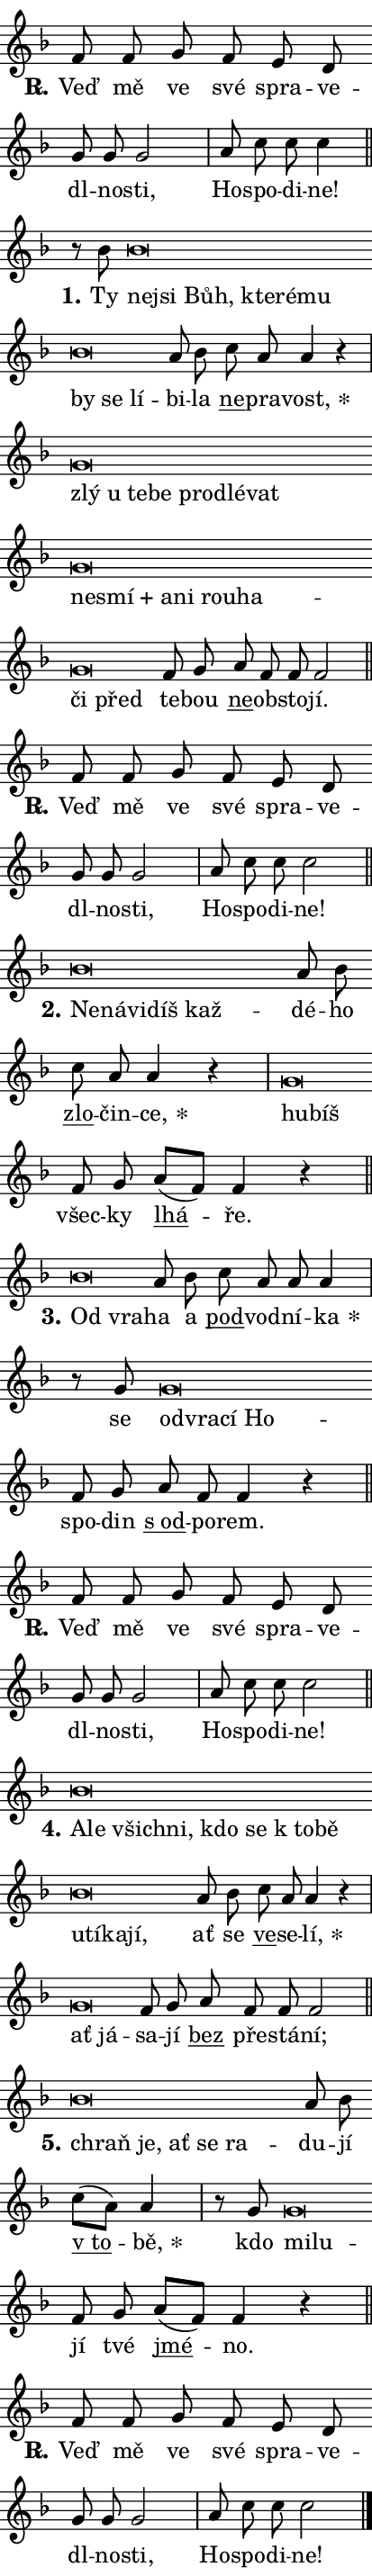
\version "2.22.1"
\header { tagline = "" }
\paper {
  indent = 0\cm
  top-margin = 0\cm
  right-margin = 0\cm
  bottom-margin = 0\cm
  left-margin = 0\cm
  paper-width = 7\cm
  page-breaking = #ly:one-page-breaking
  system-system-spacing.basic-distance = #11
  score-system-spacing.basic-distance = #11
  ragged-last = ##f
}


%% Author: Thomas Morley
%% https://lists.gnu.org/archive/html/lilypond-user/2020-05/msg00002.html
#(define (line-position grob)
"Returns position of @var[grob} in current system:
   @code{'start}, if at first time-step
   @code{'end}, if at last time-step
   @code{'middle} otherwise
"
  (let* ((col (ly:item-get-column grob))
         (ln (ly:grob-object col 'left-neighbor))
         (rn (ly:grob-object col 'right-neighbor))
         (col-to-check-left (if (ly:grob? ln) ln col))
         (col-to-check-right (if (ly:grob? rn) rn col))
         (break-dir-left
           (and
             (ly:grob-property col-to-check-left 'non-musical #f)
             (ly:item-break-dir col-to-check-left)))
         (break-dir-right
           (and
             (ly:grob-property col-to-check-right 'non-musical #f)
             (ly:item-break-dir col-to-check-right))))
        (cond ((eqv? 1 break-dir-left) 'start)
              ((eqv? -1 break-dir-right) 'end)
              (else 'middle))))

#(define (tranparent-at-line-position vctor)
  (lambda (grob)
  "Relying on @code{line-position} select the relevant enry from @var{vctor}.
Used to determine transparency,"
    (case (line-position grob)
      ((end) (not (vector-ref vctor 0)))
      ((middle) (not (vector-ref vctor 1)))
      ((start) (not (vector-ref vctor 2))))))

noteHeadBreakVisibility =
#(define-music-function (break-visibility)(vector?)
"Makes @code{NoteHead}s transparent relying on @var{break-visibility}"
#{
  \override NoteHead.transparent =
    #(tranparent-at-line-position break-visibility)
#})

#(define delete-ledgers-for-transparent-note-heads
  (lambda (grob)
    "Reads whether a @code{NoteHead} is transparent.
If so this @code{NoteHead} is removed from @code{'note-heads} from
@var{grob}, which is supposed to be @code{LedgerLineSpanner}.
As a result ledgers are not printed for this @code{NoteHead}"
    (let* ((nhds-array (ly:grob-object grob 'note-heads))
           (nhds-list
             (if (ly:grob-array? nhds-array)
                 (ly:grob-array->list nhds-array)
                 '()))
           ;; Relies on the transparent-property being done before
           ;; Staff.LedgerLineSpanner.after-line-breaking is executed.
           ;; This is fragile ...
           (to-keep
             (remove
               (lambda (nhd)
                 (ly:grob-property nhd 'transparent #f))
               nhds-list)))
      ;; TODO find a better method to iterate over grob-arrays, similiar
      ;; to filter/remove etc for lists
      ;; For now rebuilt from scratch
      (set! (ly:grob-object grob 'note-heads)  '())
      (for-each
        (lambda (nhd)
          (ly:pointer-group-interface::add-grob grob 'note-heads nhd))
        to-keep))))

hideNotes = {
  \noteHeadBreakVisibility #begin-of-line-visible
}
unHideNotes = {
  \noteHeadBreakVisibility #all-visible
}

% work-around for resetting accidentals
% https://lilypond.org/doc/v2.23/Documentation/notation/displaying-rhythms#unmetered-music
cadenzaMeasure = {
  \cadenzaOff
  \partial 1024 s1024
  \cadenzaOn
}

#(define-markup-command (accent layout props text) (markup?)
  "Underline accented syllable"
  (interpret-markup layout props
    #{\markup \override #'(offset . 4.3) \underline { #text }#}))

responsum = \markup \concat {
  "R" \hspace #-1.05 \path #0.1 #'((moveto 0 0.07) (lineto 0.9 0.8)) \hspace #0.05 "."
}

\layout {
    \context {
        \Staff
        \remove "Time_signature_engraver"
        \override LedgerLineSpanner.after-line-breaking = #delete-ledgers-for-transparent-note-heads
    }
    \context {
        \Voice {
            \override NoteHead.output-attributes = #'((class . "notehead"))
            \override Hairpin.height = #0.55
        }
    }
    \context {
        \Lyrics {
            \override StanzaNumber.output-attributes = #'((class . "stanzanumber"))
            \override LyricSpace.minimum-distance = #0.9
            \override LyricText.font-name = #"TeX Gyre Schola"
            \override LyricText.font-size = 1
            \override StanzaNumber.font-name = #"TeX Gyre Schola Bold"
            \override StanzaNumber.font-size = 1
        }
    }
}

% magnetic-lyrics.ily
%
%   written by
%     Jean Abou Samra <jean@abou-samra.fr>
%     Werner Lemberg <wl@gnu.org>
%
%   adapted by
%     Jiri Hon <jiri.hon@gmail.com>
%
% Version 2022-Apr-15

% https://www.mail-archive.com/lilypond-user@gnu.org/msg149350.html

#(define (Left_hyphen_pointer_engraver context)
   "Collect syllable-hyphen-syllable occurrences in lyrics and store
them in properties.  This engraver only looks to the left.  For
example, if the lyrics input is @code{foo -- bar}, it does the
following.

@itemize @bullet
@item
Set the @code{text} property of the @code{LyricHyphen} grob between
@q{foo} and @q{bar} to @code{foo}.

@item
Set the @code{left-hyphen} property of the @code{LyricText} grob with
text @q{foo} to the @code{LyricHyphen} grob between @q{foo} and
@q{bar}.
@end itemize

Use this auxiliary engraver in combination with the
@code{lyric-@/text::@/apply-@/magnetic-@/offset!} hook."
   (let ((hyphen #f)
         (text #f))
     (make-engraver
      (acknowledgers
       ((lyric-syllable-interface engraver grob source-engraver)
        (set! text grob)))
      (end-acknowledgers
       ((lyric-hyphen-interface engraver grob source-engraver)
        ;(when (not (grob::has-interface grob 'lyric-space-interface))
          (set! hyphen grob)));)
      ((stop-translation-timestep engraver)
       (when (and text hyphen)
         (ly:grob-set-object! text 'left-hyphen hyphen))
       (set! text #f)
       (set! hyphen #f)))))

#(define (lyric-text::apply-magnetic-offset! grob)
   "If the space between two syllables is less than the value in
property @code{LyricText@/.details@/.squash-threshold}, move the right
syllable to the left so that it gets concatenated with the left
syllable.

Use this function as a hook for
@code{LyricText@/.after-@/line-@/breaking} if the
@code{Left_@/hyphen_@/pointer_@/engraver} is active."
   (let ((hyphen (ly:grob-object grob 'left-hyphen #f)))
     (when hyphen
       (let ((left-text (ly:spanner-bound hyphen LEFT)))
         (when (grob::has-interface left-text 'lyric-syllable-interface)
           (let* ((common (ly:grob-common-refpoint grob left-text X))
                  (this-x-ext (ly:grob-extent grob common X))
                  (left-x-ext
                   (begin
                     ;; Trigger magnetism for left-text.
                     (ly:grob-property left-text 'after-line-breaking)
                     (ly:grob-extent left-text common X)))
                  ;; `delta` is the gap width between two syllables.
                  (delta (- (interval-start this-x-ext)
                            (interval-end left-x-ext)))
                  (details (ly:grob-property grob 'details))
                  (threshold (assoc-get 'squash-threshold details 0.2)))
             (when (< delta threshold)
               (let* (;; We have to manipulate the input text so that
                      ;; ligatures crossing syllable boundaries are not
                      ;; disabled.  For languages based on the Latin
                      ;; script this is essentially a beautification.
                      ;; However, for non-Western scripts it can be a
                      ;; necessity.
                      (lt (ly:grob-property left-text 'text))
                      (rt (ly:grob-property grob 'text))
                      (is-space (grob::has-interface hyphen 'lyric-space-interface))
                      (space (if is-space " " ""))
                      (space-markup (grob-interpret-markup grob " "))
                      (space-size (interval-length (ly:stencil-extent space-markup X)))
                      (extra-delta (if is-space space-size 0))
                      ;; Append new syllable.
                      (ltrt-space (if (and (string? lt) (string? rt))
                                (string-append lt space rt)
                                (make-concat-markup (list lt space rt))))
                      ;; Right-align `ltrt` to the right side.
                      (ltrt-space-markup (grob-interpret-markup
                               grob
                               (make-translate-markup
                                (cons (interval-length this-x-ext) 0)
                                (make-right-align-markup ltrt-space)))))
                 (begin
                   ;; Don't print `left-text`.
                   (ly:grob-set-property! left-text 'stencil #f)
                   ;; Set text and stencil (which holds all collected
                   ;; syllables so far) and shift it to the left.
                   (ly:grob-set-property! grob 'text ltrt-space)
                   (ly:grob-set-property! grob 'stencil ltrt-space-markup)
                   (ly:grob-translate-axis! grob (- (- delta extra-delta)) X))))))))))


#(define (lyric-hyphen::displace-bounds-first grob)
   ;; Make very sure this callback isn't triggered too early.
   (let ((left (ly:spanner-bound grob LEFT))
         (right (ly:spanner-bound grob RIGHT)))
     (ly:grob-property left 'after-line-breaking)
     (ly:grob-property right 'after-line-breaking)
     (ly:lyric-hyphen::print grob)))

squashThreshold = #0.4

\layout {
  \context {
    \Lyrics
    \consists #Left_hyphen_pointer_engraver
    \override LyricText.after-line-breaking =
      #lyric-text::apply-magnetic-offset!
    \override LyricHyphen.stencil = #lyric-hyphen::displace-bounds-first
    \override LyricText.details.squash-threshold = \squashThreshold
    \override LyricHyphen.minimum-distance = 0
    \override LyricHyphen.minimum-length = \squashThreshold
  }
}

squash = \override LyricText.details.squash-threshold = 9999
unSquash = \override LyricText.details.squash-threshold = \squashThreshold

left = \override LyricText.self-alignment-X = #LEFT
unLeft = \revert LyricText.self-alignment-X

starOffset = #(lambda (grob) 
                (let ((x_offset (ly:self-alignment-interface::aligned-on-x-parent grob)))
                  (if (= x_offset 0) 0 (+ x_offset 1.2))))

star = #(define-music-function (syllable)(string?)
"Append star separator at the end of a syllable"
#{
  \once \override LyricText.X-offset = #starOffset
  \lyricmode { \markup {
    #syllable
    \override #'((font-name . "TeX Gyre Schola Bold")) \hspace #0.2 \lower #0.65 \larger "*"
  } }
#})

starAccent = #(define-music-function (syllable)(string?)
"Append star separator at the end of a syllable and make accent"
#{
  \once \override LyricText.X-offset = #starOffset
  \lyricmode { \markup {
    \accent #syllable
    \override #'((font-name . "TeX Gyre Schola Bold")) \hspace #0.2 \lower #0.65 \larger "*"
  } }
#})

breath = #(define-music-function (syllable)(string?)
"Append breathing indicator at the end of a syllable"
#{
  \lyricmode { \markup { #syllable "+" } }
#})

optionalBreath = #(define-music-function (syllable)(string?)
"Append optional breathing indicator at the end of a syllable"
#{
  \lyricmode { \markup { #syllable "(+)" } }
#})


\score {
    <<
        \new Voice = "melody" { \cadenzaOn \key f \major \relative { f'8 f g f e d \bar "" g g g2 \cadenzaMeasure \bar "|" a8 c c c4 \cadenzaMeasure \bar "||" \break }
\relative { r8 bes'8 bes\breve*1/16 \hideNotes \breve*1/16 \bar "" \breve*1/16 \bar "" \breve*1/16 \bar "" \breve*1/16 \bar "" \breve*1/16 \bar "" \breve*1/16 \bar "" \breve*1/16 \breve*1/16 \bar "" \unHideNotes a8 bes \bar "" c a a4 r \cadenzaMeasure \bar "|" g\breve*1/16 \hideNotes \breve*1/16 \bar "" \breve*1/16 \bar "" \breve*1/16 \bar "" \breve*1/16 \bar "" \breve*1/16 \bar "" \breve*1/16 \bar "" \breve*1/16 \bar "" \breve*1/16 \bar "" \breve*1/16 \bar "" \breve*1/16 \bar "" \breve*1/16 \bar "" \breve*1/16 \bar "" \breve*1/16 \breve*1/16 \bar "" \unHideNotes f8 g \bar "" a f f f2 \cadenzaMeasure \bar "||" \break }
\relative { f'8 f g f e d \bar "" g g g2 \cadenzaMeasure \bar "|" a8 c c c2 \cadenzaMeasure \bar "||" \break }
\relative { bes'\breve*1/16 \hideNotes \breve*1/16 \bar "" \breve*1/16 \bar "" \breve*1/16 \breve*1/16 \bar "" \unHideNotes a8 bes \bar "" c a a4 r \cadenzaMeasure \bar "|" g\breve*1/16 \hideNotes \breve*1/16 \bar "" \unHideNotes f8 g \bar "" a[( f)] f4 r \cadenzaMeasure \bar "||" \break }
\relative { bes'\breve*1/16 \hideNotes \breve*1/16 \bar "" \unHideNotes a8 bes \bar "" c a a a4 \cadenzaMeasure \bar "|" r8 g8 g\breve*1/16 \hideNotes \breve*1/16 \bar "" \breve*1/16 \breve*1/16 \bar "" \unHideNotes f8 g \bar "" a f f4 r \cadenzaMeasure \bar "||" \break }
\relative { f'8 f g f e d \bar "" g g g2 \cadenzaMeasure \bar "|" a8 c c c2 \cadenzaMeasure \bar "||" \break }
\relative { bes'\breve*1/16 \hideNotes \breve*1/16 \bar "" \breve*1/16 \bar "" \breve*1/16 \bar "" \breve*1/16 \bar "" \breve*1/16 \bar "" \breve*1/16 \bar "" \breve*1/16 \bar "" \breve*1/16 \bar "" \breve*1/16 \bar "" \breve*1/16 \breve*1/16 \bar "" \unHideNotes a8 bes \bar "" c a a4 r \cadenzaMeasure \bar "|" g\breve*1/16 \hideNotes \breve*1/16 \bar "" \unHideNotes f8 g \bar "" a f f f2 \cadenzaMeasure \bar "||" \break }
\relative { bes'\breve*1/16 \hideNotes \breve*1/16 \bar "" \breve*1/16 \bar "" \breve*1/16 \breve*1/16 \bar "" \unHideNotes a8 bes \bar "" c[( a)] a4 \cadenzaMeasure \bar "|" r8 g8 g\breve*1/16 \hideNotes \breve*1/16 \bar "" \unHideNotes f8 g \bar "" a[( f)] f4 r \cadenzaMeasure \bar "||" \break }
\relative { f'8 f g f e d \bar "" g g g2 \cadenzaMeasure \bar "|" a8 c c c2 \cadenzaMeasure \bar "||" \break } \bar "|." }
        \new Lyrics \lyricsto "melody" { \lyricmode { \set stanza = \responsum
Veď mě ve své spra -- ve -- dl -- no -- sti, Ho -- spo -- di -- ne!
\set stanza = "1."
Ty \left nej -- \squash si Bůh, kte -- ré -- mu by se lí -- \unLeft \unSquash bi -- la \markup \accent ne -- pra -- \star vost, \left zlý \squash u te -- be pro -- dlé -- vat ne -- \breath "smí" a -- ni rou -- ha -- či před \unLeft \unSquash te -- bou \markup \accent ne -- ob -- sto -- jí.
\set stanza = \responsum
Veď mě ve své spra -- ve -- dl -- no -- sti, Ho -- spo -- di -- ne!
\set stanza = "2."
\left Ne -- \squash ná -- vi -- díš kaž -- \unLeft \unSquash dé -- ho \markup \accent zlo -- čin -- \star ce, \left hu -- \squash bíš \unLeft \unSquash všec -- ky \markup \accent lhá -- ře.
\set stanza = "3."
\left Od \squash vra -- \unLeft \unSquash ha a \markup \accent pod -- vod -- ní -- \star ka se \left od -- \squash vra -- cí Ho -- \unLeft \unSquash spo -- din \markup \accent "s od" -- po -- rem.
\set stanza = \responsum
Veď mě ve své spra -- ve -- dl -- no -- sti, Ho -- spo -- di -- ne!
\set stanza = "4."
\left A -- \squash le všich -- ni, kdo se "k to" -- bě u -- tí -- ka -- jí, \unLeft \unSquash ať se \markup \accent ve -- se -- \star lí, \left ať \squash já -- \unLeft \unSquash sa -- jí \markup \accent bez pře -- stá -- ní;
\set stanza = "5."
\left chraň \squash je, ať se ra -- \unLeft \unSquash du -- jí \markup \accent "v to" -- \star bě, kdo \left mi -- \squash lu -- \unLeft \unSquash jí tvé \markup \accent jmé -- no.
\set stanza = \responsum
Veď mě ve své spra -- ve -- dl -- no -- sti, Ho -- spo -- di -- ne! } }
    >>
    \layout {}
}
